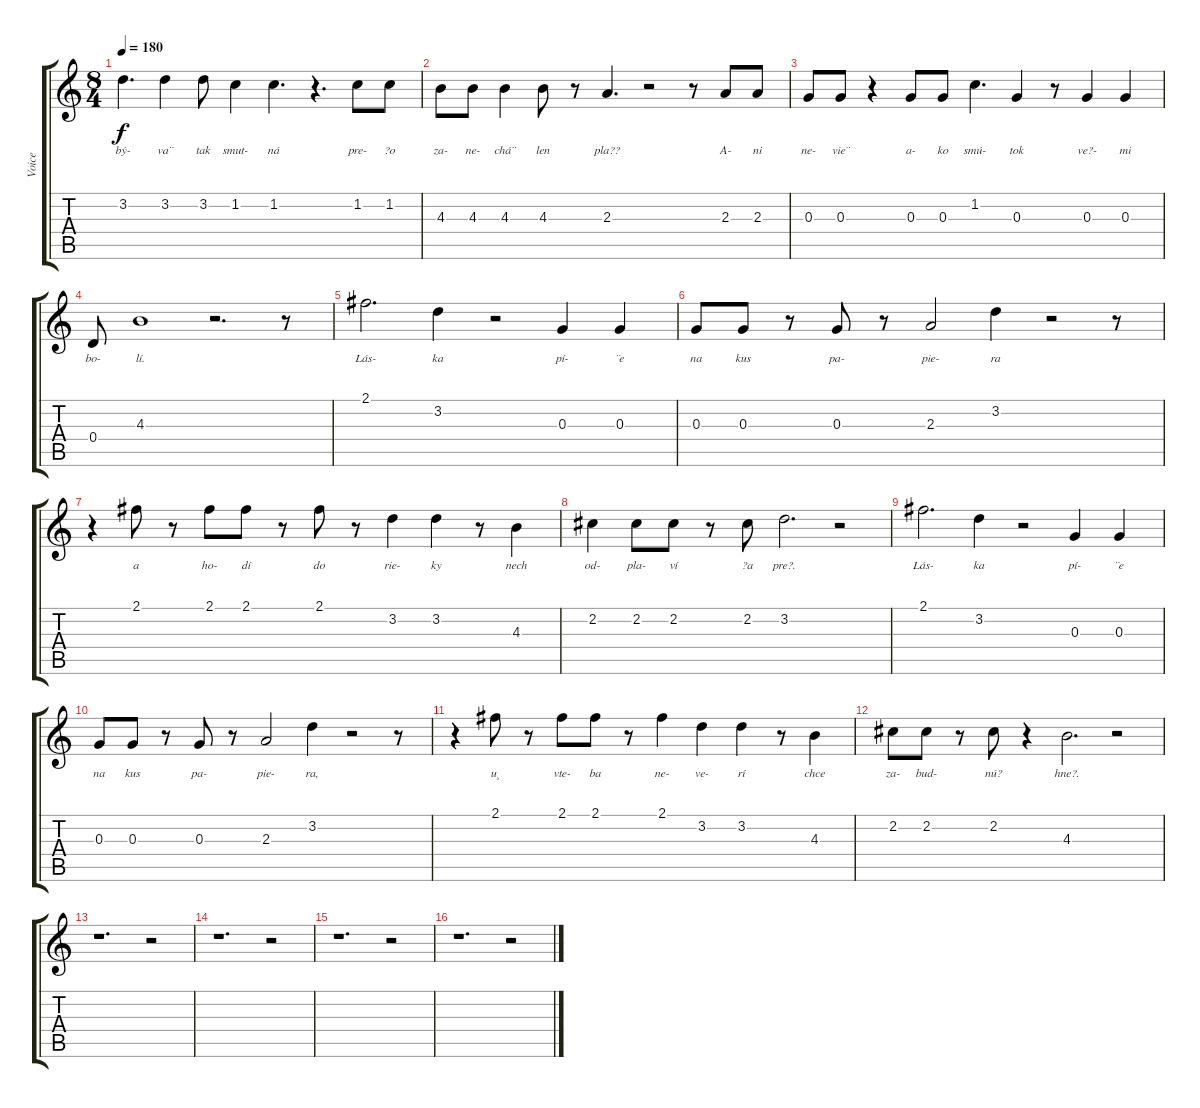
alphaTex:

\track ("Voice" "Voice") {instrument electricguitarjazz}
\staff {score tabs}
\tuning (E4 B3 G3 D3 A2 E2) {hide}
\ts (8 4)
\tempo 180
\clef g2
\ks c
3.2.4{d lyrics (0 "bý-") lyrics (1 "") lyrics (2 "") lyrics (3 "") lyrics (4 "") dy f} 3.2.4{lyrics (0 "va¨") lyrics (1 "") lyrics (2 "") lyrics (3 "") lyrics (4 "")} 3.2.8{lyrics (0 "tak") lyrics (1 "") lyrics (2 "") lyrics (3 "") lyrics (4 "")} 1.2.4{lyrics (0 "smut-") lyrics (1 "") lyrics (2 "") lyrics (3 "") lyrics (4 "")} 1.2.4{d lyrics (0 "ná") lyrics (1 "") lyrics (2 "") lyrics (3 "") lyrics (4 "")} r.4{d} 1.2.8{lyrics (0 "pre-") lyrics (1 "") lyrics (2 "") lyrics (3 "") lyrics (4 "")} 1.2.8{lyrics (0 "?o") lyrics (1 "") lyrics (2 "") lyrics (3 "") lyrics (4 "")} |
4.3.8{lyrics (0 "za-") lyrics (1 "") lyrics (2 "") lyrics (3 "") lyrics (4 "")} 4.3.8{lyrics (0 "ne-") lyrics (1 "") lyrics (2 "") lyrics (3 "") lyrics (4 "")} 4.3.4{lyrics (0 "chá¨") lyrics (1 "") lyrics (2 "") lyrics (3 "") lyrics (4 "")} 4.3.8{lyrics (0 "len") lyrics (1 "") lyrics (2 "") lyrics (3 "") lyrics (4 "")} r.8 2.3.4{d lyrics (0 "pla??") lyrics (1 "") lyrics (2 "") lyrics (3 "") lyrics (4 "")} r.2 r.8 2.3.8{lyrics (0 "A-") lyrics (1 "") lyrics (2 "") lyrics (3 "") lyrics (4 "")} 2.3.8{lyrics (0 "ni") lyrics (1 "") lyrics (2 "") lyrics (3 "") lyrics (4 "")} |
0.3.8{lyrics (0 "ne-") lyrics (1 "") lyrics (2 "") lyrics (3 "") lyrics (4 "")} 0.3.8{lyrics (0 "vie¨") lyrics (1 "") lyrics (2 "") lyrics (3 "") lyrics (4 "")} r.4 0.3.8{lyrics (0 "a-") lyrics (1 "") lyrics (2 "") lyrics (3 "") lyrics (4 "")} 0.3.8{lyrics (0 "ko") lyrics (1 "") lyrics (2 "") lyrics (3 "") lyrics (4 "")} 1.2.4{d lyrics (0 "smú-") lyrics (1 "") lyrics (2 "") lyrics (3 "") lyrics (4 "")} 0.3.4{lyrics (0 "tok") lyrics (1 "") lyrics (2 "") lyrics (3 "") lyrics (4 "")} r.8 0.3.4{lyrics (0 "ve?-") lyrics (1 "") lyrics (2 "") lyrics (3 "") lyrics (4 "")} 0.3.4{lyrics (0 "mi") lyrics (1 "") lyrics (2 "") lyrics (3 "") lyrics (4 "")} |
0.4.8{lyrics (0 "bo-") lyrics (1 "") lyrics (2 "") lyrics (3 "") lyrics (4 "")} 4.3.1{lyrics (0 "lí­.") lyrics (1 "") lyrics (2 "") lyrics (3 "") lyrics (4 "")} r.2{d} r.8 |
2.1.2{d lyrics (0 "Lás-") lyrics (1 "") lyrics (2 "") lyrics (3 "") lyrics (4 "")} 3.2.4{lyrics (0 "ka") lyrics (1 "") lyrics (2 "") lyrics (3 "") lyrics (4 "")} r.2 0.3.4{lyrics (0 "pí­-") lyrics (1 "") lyrics (2 "") lyrics (3 "") lyrics (4 "")} 0.3.4{lyrics (0 "¨e") lyrics (1 "") lyrics (2 "") lyrics (3 "") lyrics (4 "")} |
0.3.8{lyrics (0 "na") lyrics (1 "") lyrics (2 "") lyrics (3 "") lyrics (4 "")} 0.3.8{lyrics (0 "kus") lyrics (1 "") lyrics (2 "") lyrics (3 "") lyrics (4 "")} r.8 0.3.8{lyrics (0 "pa-") lyrics (1 "") lyrics (2 "") lyrics (3 "") lyrics (4 "")} r.8 2.3.2{lyrics (0 "pie-") lyrics (1 "") lyrics (2 "") lyrics (3 "") lyrics (4 "")} 3.2.4{lyrics (0 "ra") lyrics (1 "") lyrics (2 "") lyrics (3 "") lyrics (4 "")} r.2 r.8 |
r.4 2.1.8{lyrics (0 "a") lyrics (1 "") lyrics (2 "") lyrics (3 "") lyrics (4 "")} r.8 2.1.8{lyrics (0 "ho-") lyrics (1 "") lyrics (2 "") lyrics (3 "") lyrics (4 "")} 2.1.8{lyrics (0 "dí­") lyrics (1 "") lyrics (2 "") lyrics (3 "") lyrics (4 "")} r.8 2.1.8{lyrics (0 "do") lyrics (1 "") lyrics (2 "") lyrics (3 "") lyrics (4 "")} r.8 3.2.4{lyrics (0 "rie-") lyrics (1 "") lyrics (2 "") lyrics (3 "") lyrics (4 "")} 3.2.4{lyrics (0 "ky") lyrics (1 "") lyrics (2 "") lyrics (3 "") lyrics (4 "")} r.8 4.3.4{lyrics (0 "nech") lyrics (1 "") lyrics (2 "") lyrics (3 "") lyrics (4 "")} |
2.2.4{lyrics (0 "od-") lyrics (1 "") lyrics (2 "") lyrics (3 "") lyrics (4 "")} 2.2.8{lyrics (0 "pla-") lyrics (1 "") lyrics (2 "") lyrics (3 "") lyrics (4 "")} 2.2.8{lyrics (0 "ví­") lyrics (1 "") lyrics (2 "") lyrics (3 "") lyrics (4 "")} r.8 2.2.8{lyrics (0 "?a") lyrics (1 "") lyrics (2 "") lyrics (3 "") lyrics (4 "")} 3.2.2{d lyrics (0 "pre?.") lyrics (1 "") lyrics (2 "") lyrics (3 "") lyrics (4 "")} r.2 |
2.1.2{d lyrics (0 "Lás-") lyrics (1 "") lyrics (2 "") lyrics (3 "") lyrics (4 "")} 3.2.4{lyrics (0 "ka") lyrics (1 "") lyrics (2 "") lyrics (3 "") lyrics (4 "")} r.2 0.3.4{lyrics (0 "pí­-") lyrics (1 "") lyrics (2 "") lyrics (3 "") lyrics (4 "")} 0.3.4{lyrics (0 "¨e") lyrics (1 "") lyrics (2 "") lyrics (3 "") lyrics (4 "")} |
0.3.8{lyrics (0 "na") lyrics (1 "") lyrics (2 "") lyrics (3 "") lyrics (4 "")} 0.3.8{lyrics (0 "kus") lyrics (1 "") lyrics (2 "") lyrics (3 "") lyrics (4 "")} r.8 0.3.8{lyrics (0 "pa-") lyrics (1 "") lyrics (2 "") lyrics (3 "") lyrics (4 "")} r.8 2.3.2{lyrics (0 "pie-") lyrics (1 "") lyrics (2 "") lyrics (3 "") lyrics (4 "")} 3.2.4{lyrics (0 "ra,") lyrics (1 "") lyrics (2 "") lyrics (3 "") lyrics (4 "")} r.2 r.8 |
r.4 2.1.8{lyrics (0 "u¸") lyrics (1 "") lyrics (2 "") lyrics (3 "") lyrics (4 "")} r.8 2.1.8{lyrics (0 "vte-") lyrics (1 "") lyrics (2 "") lyrics (3 "") lyrics (4 "")} 2.1.8{lyrics (0 "ba") lyrics (1 "") lyrics (2 "") lyrics (3 "") lyrics (4 "")} r.8 2.1.4{lyrics (0 "ne-") lyrics (1 "") lyrics (2 "") lyrics (3 "") lyrics (4 "")} 3.2.4{lyrics (0 "ve-") lyrics (1 "") lyrics (2 "") lyrics (3 "") lyrics (4 "")} 3.2.4{lyrics (0 "rí­") lyrics (1 "") lyrics (2 "") lyrics (3 "") lyrics (4 "")} r.8 4.3.4{lyrics (0 "chce") lyrics (1 "") lyrics (2 "") lyrics (3 "") lyrics (4 "")} |
2.2.8{lyrics (0 "za-") lyrics (1 "") lyrics (2 "") lyrics (3 "") lyrics (4 "")} 2.2.8{lyrics (0 "bud-") lyrics (1 "") lyrics (2 "") lyrics (3 "") lyrics (4 "")} r.8 2.2.8{lyrics (0 "nú?") lyrics (1 "") lyrics (2 "") lyrics (3 "") lyrics (4 "")} r.4 4.3.2{d lyrics (0 "hne?.") lyrics (1 "") lyrics (2 "") lyrics (3 "") lyrics (4 "")} r.2 |
r.1{d} r.2 |
r.1{d} r.2 |
r.1{d} r.2 |
r.1{d} r.2
